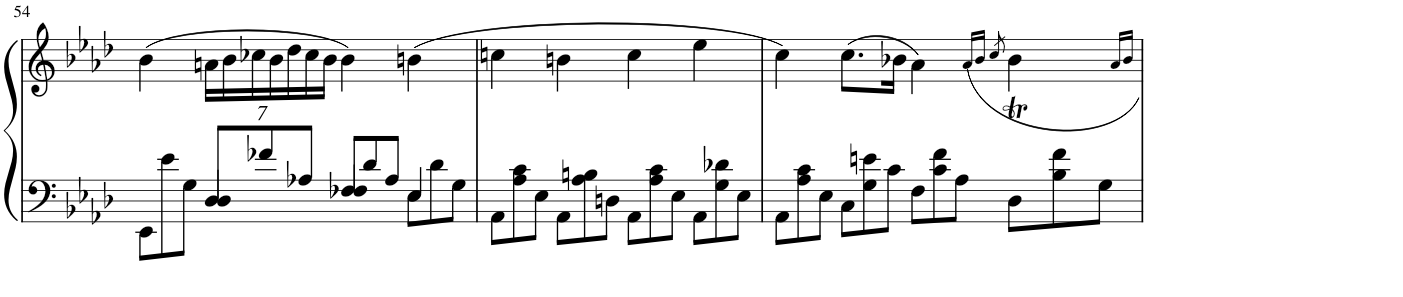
**kern	**kern
*part1	*part1
*staff2	*staff1
*I"Piano	*
*I'Pno	*
!!LO:PB:g=z
*clefF4	*clefG2
*k[b-e-a-d-]	*k[b-e-a-d-]
*M4/4	*M4/4
*met(c)	*met(c)
*Xtuplet	*
=54	=54
*^	*
12EE-\L	4ryy	(4b-\
12e-\	.	.
12G\J	.	.
*	*	*Xbrackettup
12D-/L	4D-/	28an\LL
.	.	28b-\
.	.	28cc-X\
12f-X/	.	.
.	.	28b-\
.	.	28dd-\
12A-X/J	.	.
.	.	28cc-\
.	.	28b-\JJ
12F-X/L	4F-X/	4b-\)
12d-/	.	.
12A-/J	.	.
12E-\L	4E-/	(4bn\
12d-\	.	.
12G\J	.	.
*v	*v	*
=55	=55
12AA-\L	4ccn\
12A-\ 12c\	.
12E-\J	.
12AA-\L	4bn\
12A-\ 12Bn\	.
12Dn\J	.
12AA-\L	4cc\
12A-\ 12c\	.
12E-\J	.
12AA-\L	4ee-\
12G\ 12d-X\	.
12E-\J	.
=56	=56
*	*^
12AA-\L	4cc\)	8ryy
12A-\ 12c\	.	.
*	*v	*v
12E-\J	.
12C\L	(8.cc\L
12G\ 12en\	.
12c\J	.
.	16b-X\Jk
12F\L	4a-\)
12c\ 12f\	.
*	*^
*	*	*Xtuplet
.	.	24.ryy
12A-\J	.	.
.	.	48.a-!/LL
.	.	48.b-!/JJ
.	8qcc/	.
12D-\L	4b-T\	128%3cc!
.	.	128%3b-!
.	.	128%3cc!
.	.	128%3b-!
12B-\ 12f\	.	.
.	.	128%3cc!
.	.	128%3b-!
.	.	128%3cc!
.	.	128%3b-!
12G\J	.	.
.	.	48.a-!/LL
.	.	48.b-!/JJ
16ryy	16ryy	24.ryy
*	*v	*v
=	=
*-	*-
